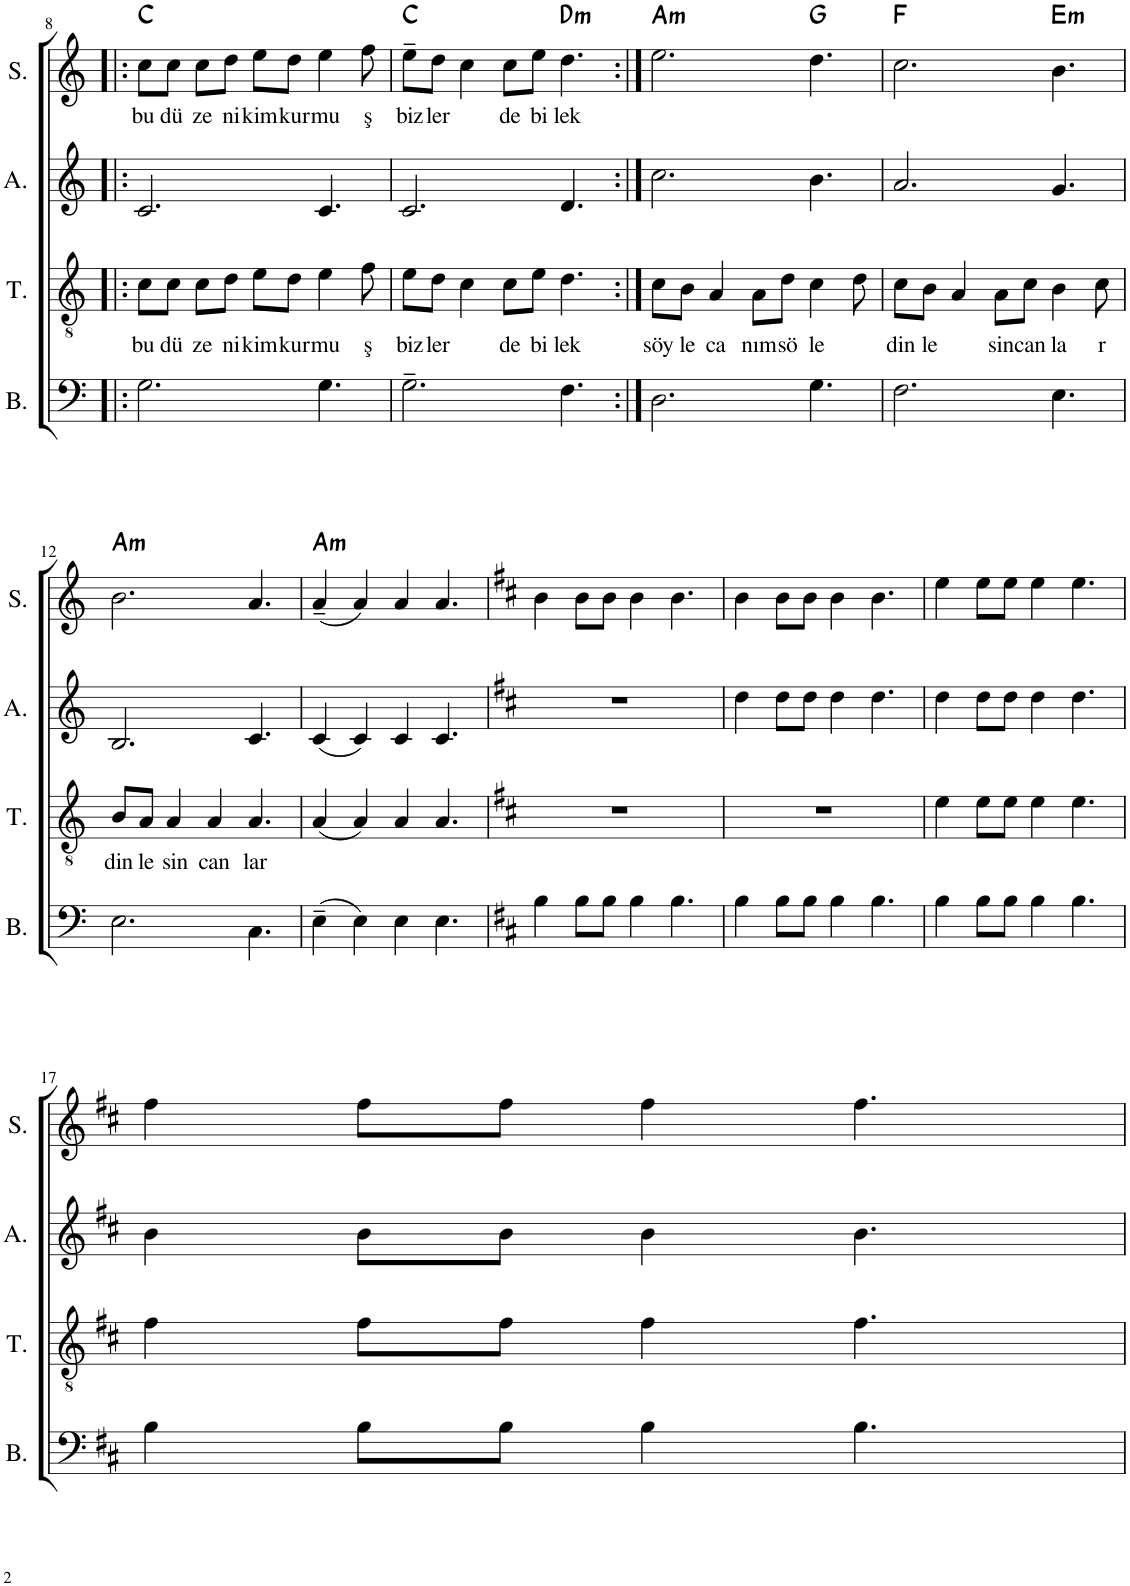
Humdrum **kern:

**kern	**kern	**text	**kern	**kern	**text	**harte
*part4	*part3	*part3	*part2	*part1	*part1	*part1
*staff4	*staff3	*staff3	*staff2	*staff1	*staff1	*
*I"Bass	*I"Tenor	*	*I"Alto	*I"Soprano	*	*
*I'B.	*I'T.	*	*I'A.	*I'S.	*	*
!!LO:PB:g=z
*clefF4	*clefGv2	*	*clefG2	*clefG2	*	*
*k[]	*k[]	*	*k[]	*k[]	*	*
*M9/8	*M9/8	*	*M9/8	*M9/8	*	*
=8!|:	=8!|:	=8!|:	=8!|:	=8!|:	=8!|:	=8!|:
!	!	!LO:LY:b	!	!	!LO:LY:b	!
2.G\	8c\L	bu	2.c/	8cc\L	bu	C:maj
!	!	!LO:LY:b	!	!	!LO:LY:b	!
.	8c\J	dü	.	8cc\J	dü	.
!	!	!LO:LY:b	!	!	!LO:LY:b	!
.	8c\L	ze	.	8cc\L	ze	.
!	!	!LO:LY:b	!	!	!LO:LY:b	!
.	8d\J	ni	.	8dd\J	ni	.
!	!	!LO:LY:b	!	!	!LO:LY:b	!
.	8e\L	kim	.	8ee\L	kim	.
!	!	!LO:LY:b	!	!	!LO:LY:b	!
.	8d\J	kur	.	8dd\J	kur	.
!	!	!LO:LY:b	!	!	!LO:LY:b	!
4.G\	4e\	mu	4.c/	4ee\	mu	.
!	!	!LO:LY:b	!	!	!LO:LY:b	!
.	8f\	ş	.	8ff\	ş	.
=9	=9	=9	=9	=9	=9	=9
!	!	!LO:LY:b	!	!	!LO:LY:b	!
2.G~\	8e\L	biz	2.c/	8ee~\L	biz	C:maj
!	!	!LO:LY:b	!	!	!LO:LY:b	!
.	8d\J	ler	.	8dd\J	ler	.
.	4c\	.	.	4cc\	.	.
!	!	!LO:LY:b	!	!	!LO:LY:b	!
.	8c\L	de	.	8cc\L	de	.
!	!	!LO:LY:b	!	!	!LO:LY:b	!
.	8e\J	bi	.	8ee\J	bi	.
!	!	!LO:LY:b	!	!	!LO:LY:b	!LO:H:kt=m
4.F\	4.d\	lek	4.d/	4.dd\	lek	D:min
=10:|!	=10:|!	=10:|!	=10:|!	=10:|!	=10:|!	=10:|!
!	!	!LO:LY:b	!	!	!	!LO:H:kt=m
2.D\	8c\L	söy	2.cc\	2.ee\	.	A:min
!	!	!LO:LY:b	!	!	!	!
.	8B\J	le	.	.	.	.
!	!	!LO:LY:b	!	!	!	!
.	4A/	ca	.	.	.	.
!	!	!LO:LY:b	!	!	!	!
.	8A\L	nım	.	.	.	.
!	!	!LO:LY:b	!	!	!	!
.	8d\J	sö	.	.	.	.
!	!	!LO:LY:b	!	!	!	!
4.G\	4c\	le	4.b\	4.dd\	.	G:maj
.	8d\	.	.	.	.	.
=11	=11	=11	=11	=11	=11	=11
!	!	!LO:LY:b	!	!	!	!
2.F\	8c\L	din	2.a/	2.cc\	.	F:maj
!	!	!LO:LY:b	!	!	!	!
.	8B\J	le	.	.	.	.
.	4A/	.	.	.	.	.
!	!	!LO:LY:b	!	!	!	!
.	8A\L	sin	.	.	.	.
!	!	!LO:LY:b	!	!	!	!
.	8c\J	can	.	.	.	.
!	!	!LO:LY:b	!	!	!	!LO:H:kt=m
4.E\	4B\	la	4.g/	4.b\	.	E:min
!	!	!LO:LY:b	!	!	!	!
.	8c\	r	.	.	.	.
!!LO:LB:g=z
=12	=12	=12	=12	=12	=12	=12
!	!	!LO:LY:b	!	!	!	!LO:H:kt=m
2.E\	8B/L	din	2.B/	2.b\	.	A:min
!	!	!LO:LY:b	!	!	!	!
.	8A/J	le	.	.	.	.
!	!	!LO:LY:b	!	!	!	!
.	4A/	sin	.	.	.	.
!	!	!LO:LY:b	!	!	!	!
.	4A/	can	.	.	.	.
!	!	!LO:LY:b	!	!	!	!
4.C\	4.A/	lar	4.c/	4.a/	.	.
=13	=13	=13	=13	=13	=13	=13
!	!	!	!	!	!	!LO:H:kt=m
(4E~\	(4A/	.	(4c/	(4a~/	.	A:min
4E\)	4A/)	.	4c/)	4a/)	.	.
4E\	4A/	.	4c/	4a/	.	.
4.E\	4.A/	.	4.c/	4.a/	.	.
=14	=14	=14	=14	=14	=14	=14
*k[f#c#]	*k[f#c#]	*	*k[f#c#]	*k[f#c#]	*	*
4B\	8%9r	.	8%9r	4b\	.	.
8B\L	.	.	.	8b\L	.	.
8B\J	.	.	.	8b\J	.	.
4B\	.	.	.	4b\	.	.
4.B\	.	.	.	4.b\	.	.
=15	=15	=15	=15	=15	=15	=15
4B\	8%9r	.	4dd\	4b\	.	.
8B\L	.	.	8dd\L	8b\L	.	.
8B\J	.	.	8dd\J	8b\J	.	.
4B\	.	.	4dd\	4b\	.	.
4.B\	.	.	4.dd\	4.b\	.	.
=16	=16	=16	=16	=16	=16	=16
4B\	4e\	.	4dd\	4ee\	.	.
8B\L	8e\L	.	8dd\L	8ee\L	.	.
8B\J	8e\J	.	8dd\J	8ee\J	.	.
4B\	4e\	.	4dd\	4ee\	.	.
4.B\	4.e\	.	4.dd\	4.ee\	.	.
!!LO:LB:g=z
=17	=17	=17	=17	=17	=17	=17
4B\	4f#\	.	4b\	4ff#\	.	.
8B\L	8f#\L	.	8b\L	8ff#\L	.	.
8B\J	8f#\J	.	8b\J	8ff#\J	.	.
4B\	4f#\	.	4b\	4ff#\	.	.
4.B\	4.f#\	.	4.b\	4.ff#\	.	.
=	=	=	=	=	=	=
*-	*-	*-	*-	*-	*-	*-
